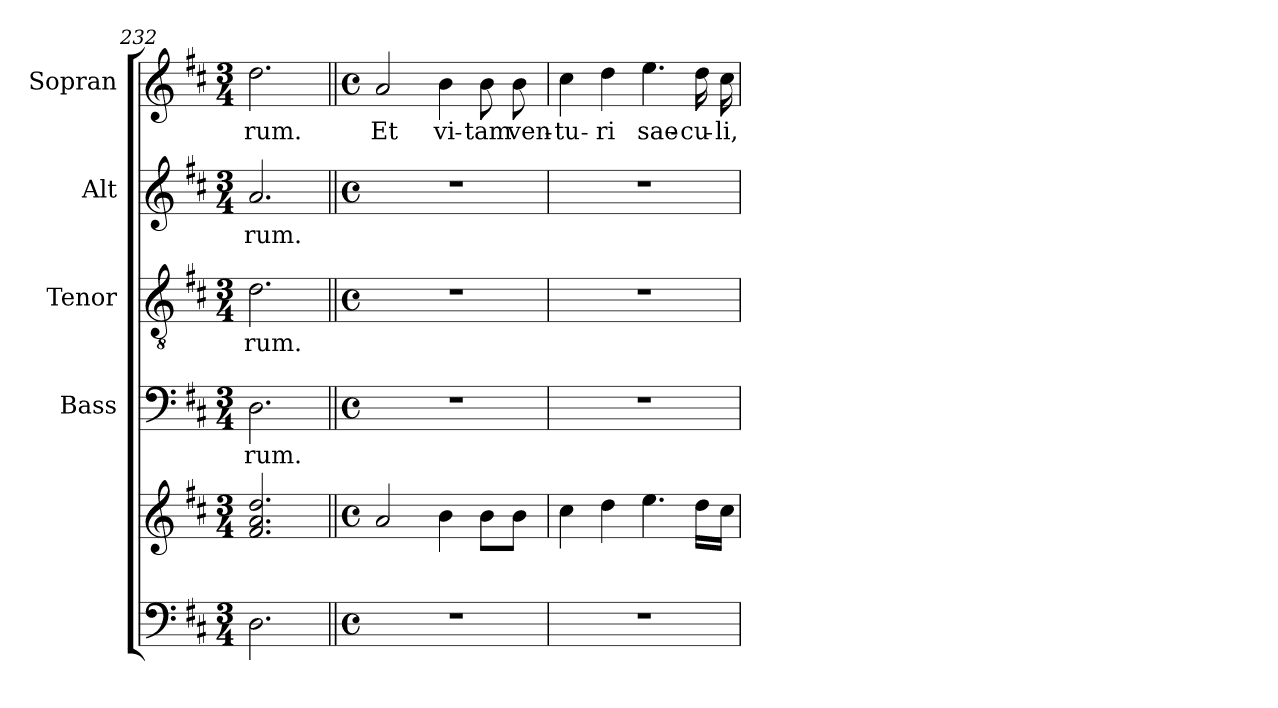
**kern	**kern	**kern	**text	**kern	**text	**kern	**text	**kern	**text
*part5	*part5	*part4	*part4	*part3	*part3	*part2	*part2	*part1	*part1
*staff6	*staff5	*staff4	*staff4	*staff3	*staff3	*staff2	*staff2	*staff1	*staff1
*	*	*I"Bass	*	*I"Tenor	*	*I"Alt	*	*I"Sopran	*
*	*	*I'B.	*	*I'T.	*	*I'A.	*	*I'S.	*
*clefF4	*clefG2	*clefF4	*	*clefGv2	*	*clefG2	*	*clefG2	*
*k[f#c#]	*k[f#c#]	*k[f#c#]	*	*k[f#c#]	*	*k[f#c#]	*	*k[f#c#]	*
*D:	*D:	*D:	*	*D:	*	*D:	*	*D:	*
*M3/4	*M3/4	*M3/4	*	*M3/4	*	*M3/4	*	*M3/4	*
=232	=232	=232	=232	=232	=232	=232	=232	=232	=232
!	!	!	!LO:LY:b	!	!LO:LY:b	!	!LO:LY:b	!	!LO:LY:b
2.D\	2.f#/ 2.a/ 2.dd/	2.D\	-rum.	2.d\	-rum.	2.a/	-rum.	2.dd\	-rum.
=233||	=233||	=233||	=233||	=233||	=233||	=233||	=233||	=233||	=233||
*M4/4	*M4/4	*M4/4	*	*M4/4	*	*M4/4	*	*M4/4	*
*met(c)	*met(c)	*met(c)	*	*met(c)	*	*met(c)	*	*met(c)	*
!	!	!	!	!	!	!	!	!	!LO:LY:b
1r	2a/	1r	.	1r	.	1r	.	2a/	Et
!	!	!	!	!	!	!	!	!	!LO:LY:b
.	4b\	.	.	.	.	.	.	4b\	vi-
!	!	!	!	!	!	!	!	!	!LO:LY:b
.	8b\L	.	.	.	.	.	.	8b\	-tam
!	!	!	!	!	!	!	!	!	!LO:LY:b
.	8b\J	.	.	.	.	.	.	8b\	ven-
=234	=234	=234	=234	=234	=234	=234	=234	=234	=234
!	!	!	!	!	!	!	!	!	!LO:LY:b
1r	4cc#\	1r	.	1r	.	1r	.	4cc#\	-tu-
!	!	!	!	!	!	!	!	!	!LO:LY:b
.	4dd\	.	.	.	.	.	.	4dd\	-ri
!	!	!	!	!	!	!	!	!	!LO:LY:b
.	4.ee\	.	.	.	.	.	.	4.ee\	sae-
!	!	!	!	!	!	!	!	!	!LO:LY:b
.	16dd\LL	.	.	.	.	.	.	16dd\	-cu-
!	!	!	!	!	!	!	!	!	!LO:LY:b
.	16cc#\JJ	.	.	.	.	.	.	16cc#\	-li,
=	=	=	=	=	=	=	=	=	=
*-	*-	*-	*-	*-	*-	*-	*-	*-	*-
